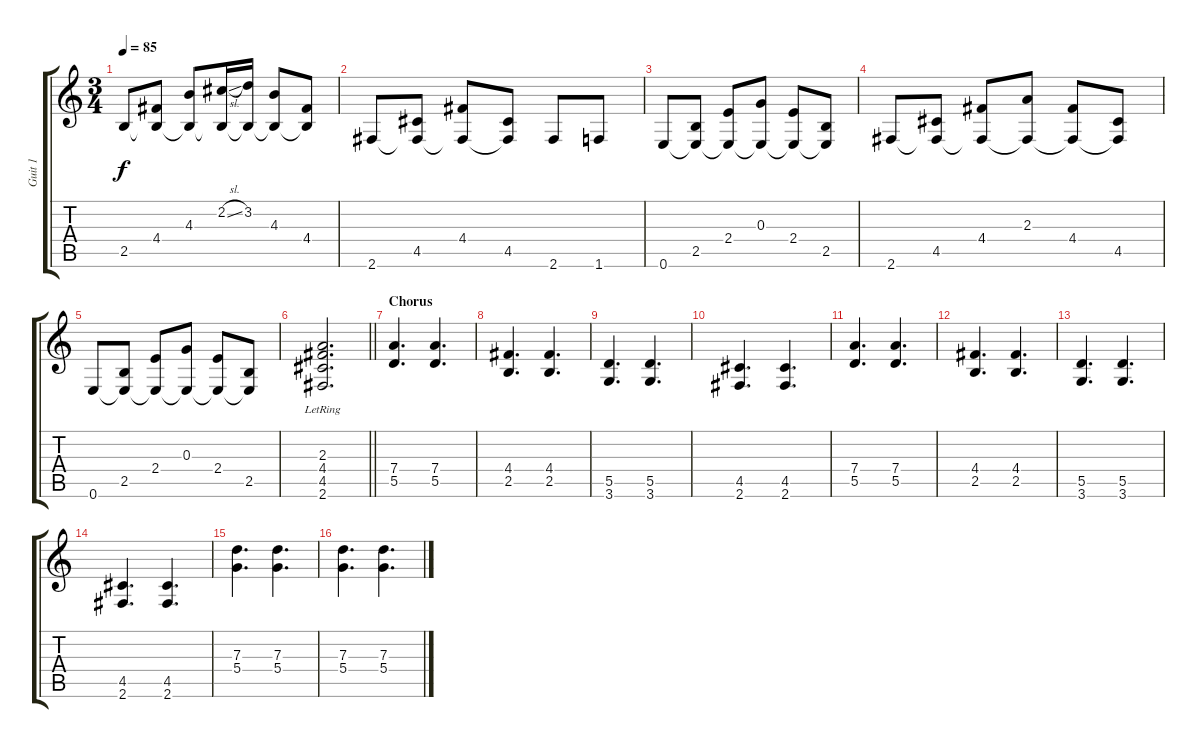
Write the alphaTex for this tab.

\track ("Guit 1" "Guit 1") {instrument acousticguitarsteel}
\staff {score tabs}
\tuning (E4 B3 G3 D3 A2 E2) {hide}
\ts (3 4)
\tempo 85
\clef g2
\ks c
2.5.8{dy f} (4.4 2.5{t}).8 (4.3 2.5{t}).8 (2.2{sl} 2.5{t}).16 (3.2 2.5{t}).16 (4.3 2.5{t}).8 (4.4 2.5{t}).8 |
2.6.8 (4.5 2.6{t}).8 (4.4 2.6{t}).8 (4.5 2.6{t}).8 2.6.8 1.6.8 |
0.6.8 (2.5 0.6{t}).8 (2.4 0.6{t}).8 (0.3 0.6{t}).8 (2.4 0.6{t}).8 (2.5 0.6{t}).8 |
2.6.8 (4.5 2.6{t}).8 (4.4 2.6{t}).8 (2.3 2.6{t}).8 (4.4 2.6{t}).8 (4.5 2.6{t}).8 |
0.6.8 (2.5 0.6{t}).8 (2.4 0.6{t}).8 (0.3 0.6{t}).8 (2.4 0.6{t}).8 (2.5 0.6{t}).8 |
\barLineRight lightlight
(2.3{lr} 4.4{lr} 4.5{lr} 2.6{lr}).2{d} |
\section ("" "Chorus")
(7.4 5.5).4{d} (7.4 5.5).4{d} |
(4.4 2.5).4{d} (4.4 2.5).4{d} |
(5.5 3.6).4{d} (5.5 3.6).4{d} |
(4.5 2.6).4{d} (4.5 2.6).4{d} |
(7.4 5.5).4{d} (7.4 5.5).4{d} |
(4.4 2.5).4{d} (4.4 2.5).4{d} |
(5.5 3.6).4{d} (5.5 3.6).4{d} |
(4.5 2.6).4{d} (4.5 2.6).4{d} |
(7.3 5.4).4{d} (7.3 5.4).4{d} |
(7.3 5.4).4{d} (7.3 5.4).4{d}
